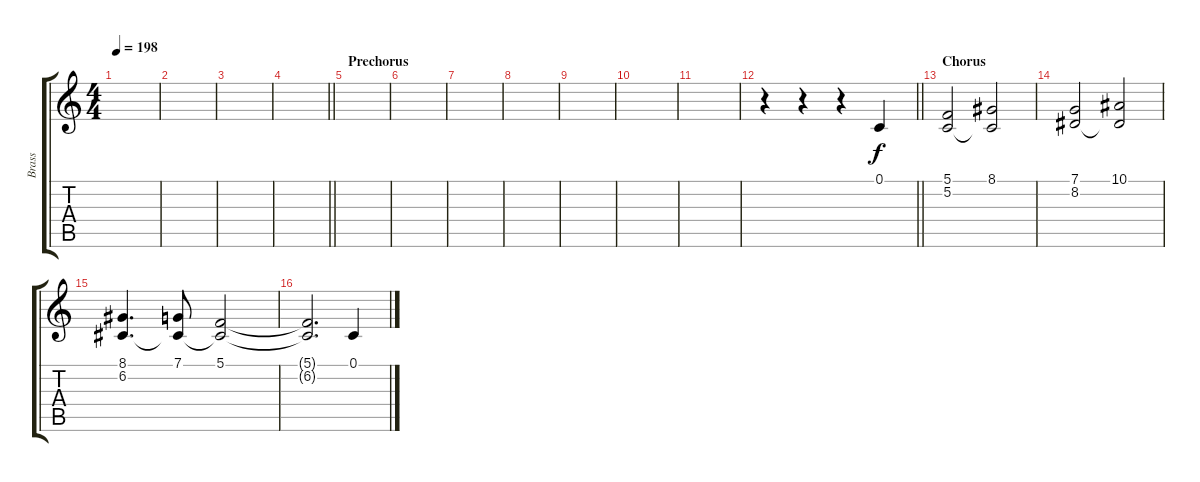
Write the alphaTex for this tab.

\track ("Brass" "Brass") {instrument brasssection}
\staff {score tabs}
\tuning (C4 G3 Eb3 Bb2 F2 C2) {hide}
\ts (4 4)
\tempo 198
\clef g2
\ks c
|
|
|
\barLineRight lightlight
|
\section ("" "Prechorus")
|
|
|
|
|
|
|
\barLineRight lightlight
r.4 r.4 r.4 0.1.4 |
\section ("" "Chorus")
(5.1 5.2).2 (8.1 5.2{t}).2 |
(7.1 8.2).2 (10.1 8.2{t}).2 |
(8.1 6.2).4{d} (7.1 6.2{t}).8 (5.1 6.2{t}).2 |
(5.1{t} 6.2{t}).2{d} 0.1.4
